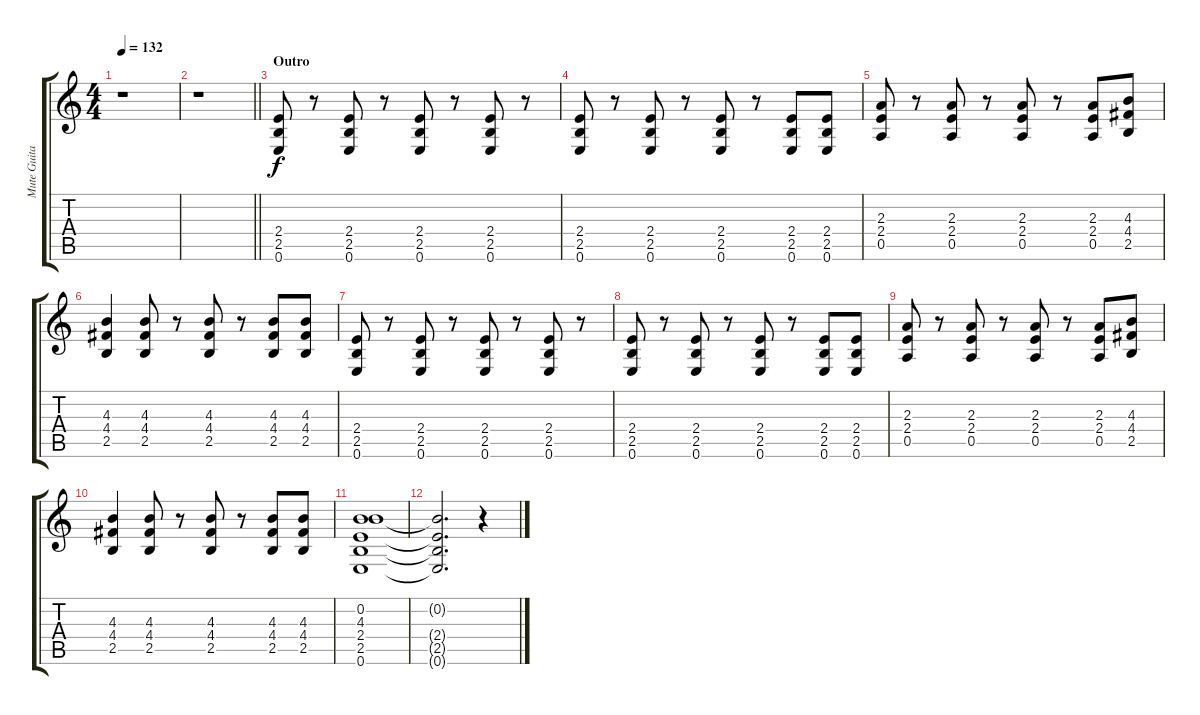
\track ("Mute Guitar" "Mute Guita") {instrument electricguitarmuted}
\staff {score tabs}
\tuning (E4 B3 G3 D3 A2 E2) {hide}
\ts (4 4)
\tempo 132
\clef g2
\ks c
r.1{dy f} |
\barLineRight lightlight
r.1 |
\section ("" "Outro")
(2.4 2.5 0.6).8 r.8 (2.4 2.5 0.6).8 r.8 (2.4 2.5 0.6).8 r.8 (2.4 2.5 0.6).8 r.8 |
(2.4 2.5 0.6).8 r.8 (2.4 2.5 0.6).8 r.8 (2.4 2.5 0.6).8 r.8 (2.4 2.5 0.6).8 (2.4 2.5 0.6).8 |
(2.3 2.4 0.5).8 r.8 (2.3 2.4 0.5).8 r.8 (2.3 2.4 0.5).8 r.8 (2.3 2.4 0.5).8 (4.3 4.4 2.5).8 |
(4.3 4.4 2.5).4 (4.3 4.4 2.5).8 r.8 (4.3 4.4 2.5).8 r.8 (4.3 4.4 2.5).8 (4.3 4.4 2.5).8 |
(2.4 2.5 0.6).8 r.8 (2.4 2.5 0.6).8 r.8 (2.4 2.5 0.6).8 r.8 (2.4 2.5 0.6).8 r.8 |
(2.4 2.5 0.6).8 r.8 (2.4 2.5 0.6).8 r.8 (2.4 2.5 0.6).8 r.8 (2.4 2.5 0.6).8 (2.4 2.5 0.6).8 |
(2.3 2.4 0.5).8 r.8 (2.3 2.4 0.5).8 r.8 (2.3 2.4 0.5).8 r.8 (2.3 2.4 0.5).8 (4.3 4.4 2.5).8 |
(4.3 4.4 2.5).4 (4.3 4.4 2.5).8 r.8 (4.3 4.4 2.5).8 r.8 (4.3 4.4 2.5).8 (4.3 4.4 2.5).8 |
(0.2 4.3 2.4 2.5 0.6).1 |
(0.2{t} 2.4{t} 2.5{t} 0.6{t}).2{d} r.4
